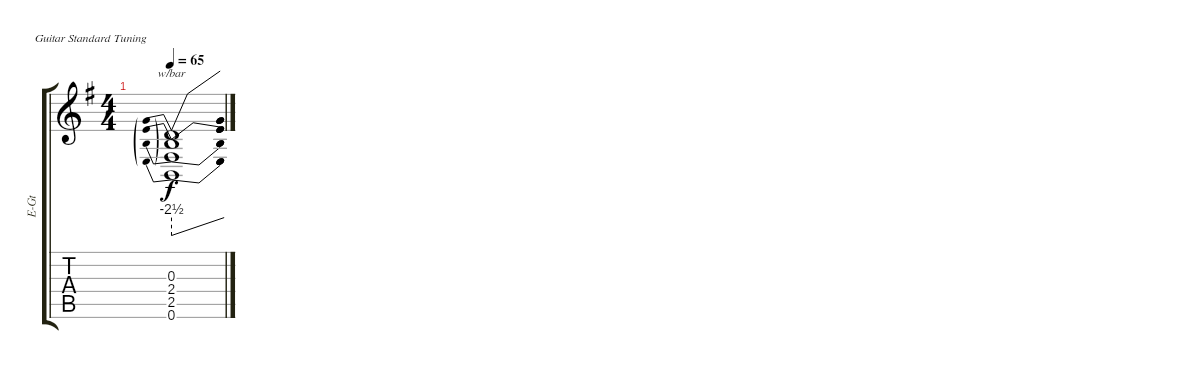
\defaultSystemsLayout 4
\bracketExtendMode groupsimilarinstruments
\otherSystemsTrackNameOrientation horizontal
\track ("Lead Guitar 1 (Clean)" "E-Gt") {instrument electricguitarjazz}
\staff {score tabs}
\tuning (E4 B3 G3 D3 A2 E2)
\ts (4 4)
\tempo 65
\clef g2
\ks eminor
(0.3{acc forcenatural} 2.4{acc forcenatural} 2.5{acc forcenatural} 0.6{acc forcenatural}).1{tbe (predivedive default 0 -10 60 0) dy f instrument electricguitarjazz beam Up}
